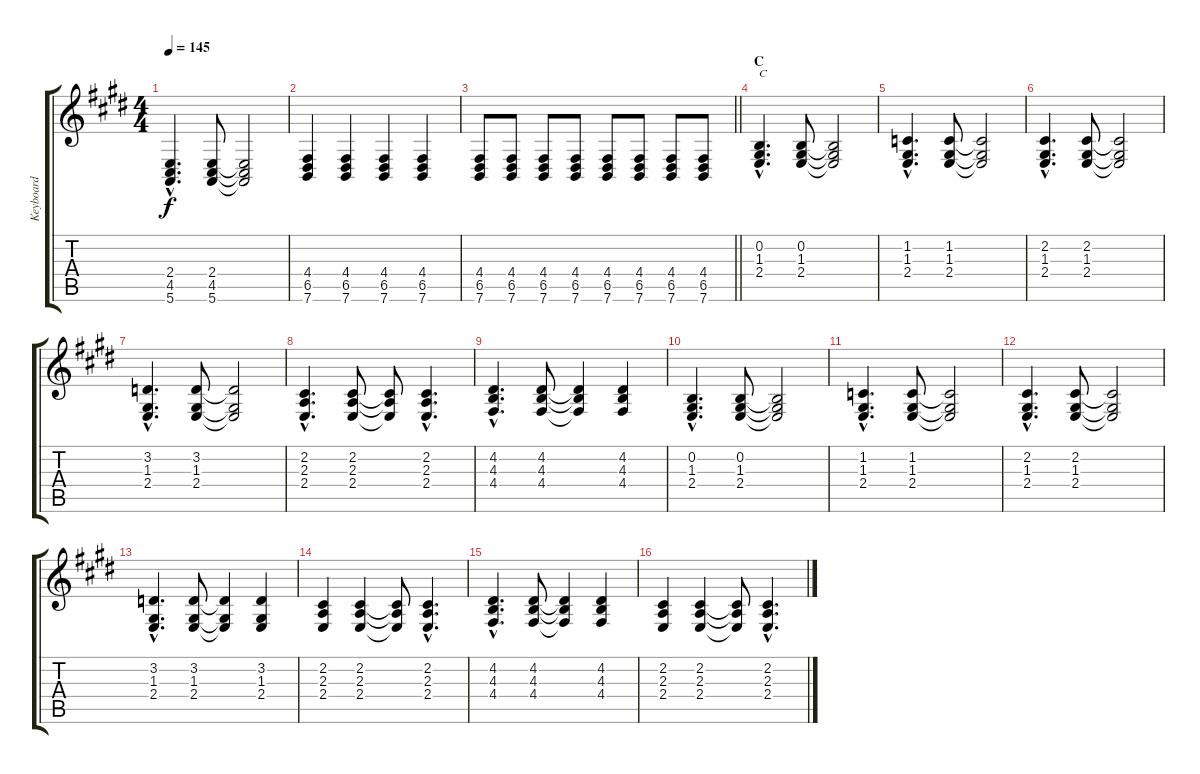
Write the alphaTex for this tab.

\track ("Keyboard" "Keyboard") {instrument acousticgrandpiano}
\staff {score tabs}
\tuning (E4 B3 G3 D3 A2 E2) {hide}
\ts (4 4)
\tempo 145
\clef g2
\ks e
(2.4{hac} 4.5{hac} 5.6{hac}).4{d dy f} (2.4 4.5 5.6).8 (2.4{t} 4.5{t} 5.6{t}).2 |
(4.4 6.5 7.6).4 (4.4 6.5 7.6).4 (4.4 6.5 7.6).4 (4.4 6.5 7.6).4 |
\barLineRight lightlight
(4.4 6.5 7.6).8 (4.4 6.5 7.6).8 (4.4 6.5 7.6).8 (4.4 6.5 7.6).8 (4.4 6.5 7.6).8 (4.4 6.5 7.6).8 (4.4 6.5 7.6).8 (4.4 6.5 7.6).8 |
\section ("" "C")
(0.2{hac} 1.3{hac} 2.4{hac}).4{d txt "C"} (0.2 1.3 2.4).8 (0.2{t} 1.3{t} 2.4{t}).2 |
(1.2{hac} 1.3{hac} 2.4{hac}).4{d} (1.2 1.3 2.4).8 (1.2{t} 1.3{t} 2.4{t}).2 |
(2.2{hac} 1.3{hac} 2.4{hac}).4{d} (2.2 1.3 2.4).8 (2.2{t} 1.3{t} 2.4{t}).2 |
(3.2{hac} 1.3{hac} 2.4{hac}).4{d} (3.2 1.3 2.4).8 (3.2{t} 1.3{t} 2.4{t}).2 |
(2.2{hac} 2.3{hac} 2.4{hac}).4{d} (2.2 2.3 2.4).8 (2.2{t} 2.3{t} 2.4{t}).8 (2.2{hac} 2.3{hac} 2.4{hac}).4{d} |
(4.2{hac} 4.3{hac} 4.4{hac}).4{d} (4.2 4.3 4.4).8 (4.2{t} 4.3{t} 4.4{t}).4 (4.2 4.3 4.4).4 |
(0.2{hac} 1.3{hac} 2.4{hac}).4{d} (0.2 1.3 2.4).8 (0.2{t} 1.3{t} 2.4{t}).2 |
(1.2{hac} 1.3{hac} 2.4{hac}).4{d} (1.2 1.3 2.4).8 (1.2{t} 1.3{t} 2.4{t}).2 |
(2.2{hac} 1.3{hac} 2.4{hac}).4{d} (2.2 1.3 2.4).8 (2.2{t} 1.3{t} 2.4{t}).2 |
(3.2{hac} 1.3{hac} 2.4{hac}).4{d} (3.2 1.3 2.4).8 (3.2{t} 1.3{t} 2.4{t}).4 (3.2 1.3 2.4).4 |
(2.2 2.3 2.4).4 (2.2 2.3 2.4).4 (2.2{t} 2.3{t} 2.4{t}).8 (2.2{hac} 2.3{hac} 2.4{hac}).4{d} |
(4.2{hac} 4.3{hac} 4.4{hac}).4{d} (4.2 4.3 4.4).8 (4.2{t} 4.3{t} 4.4{t}).4 (4.2 4.3 4.4).4 |
(2.2 2.3 2.4).4 (2.2 2.3 2.4).4 (2.2{t} 2.3{t} 2.4{t}).8 (2.2{hac} 2.3{hac} 2.4{hac}).4{d}
